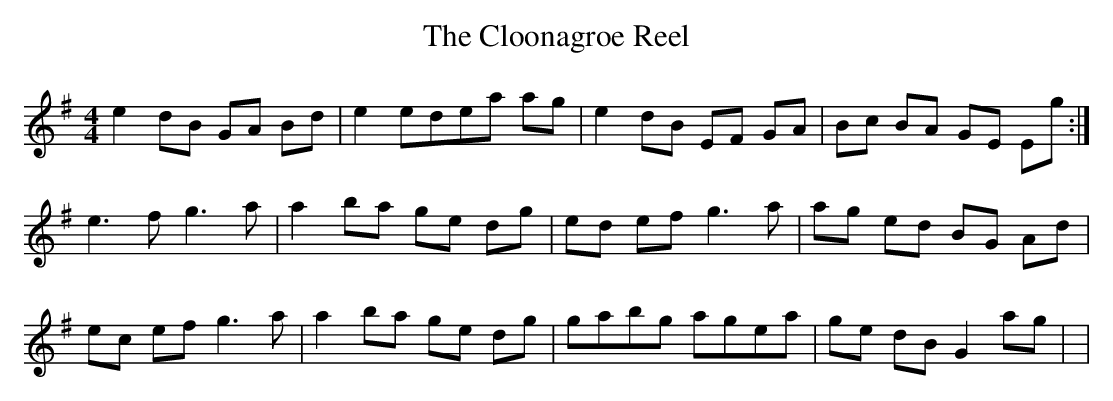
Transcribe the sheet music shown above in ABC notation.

X:1
T:The Cloonagroe Reel
M:4/4
L:1/8
K:Em
e2 dB GA Bd|e2 edea ag|e2 dB EF GA|Bc BA GE Eg :|
e3 f g3 a|a2 ba ge dg|ed ef g3 a|ag ed BG Ad|
ec ef g3 a|a2 ba ge dg|gabg agea|ge dB G2 ag |>|
